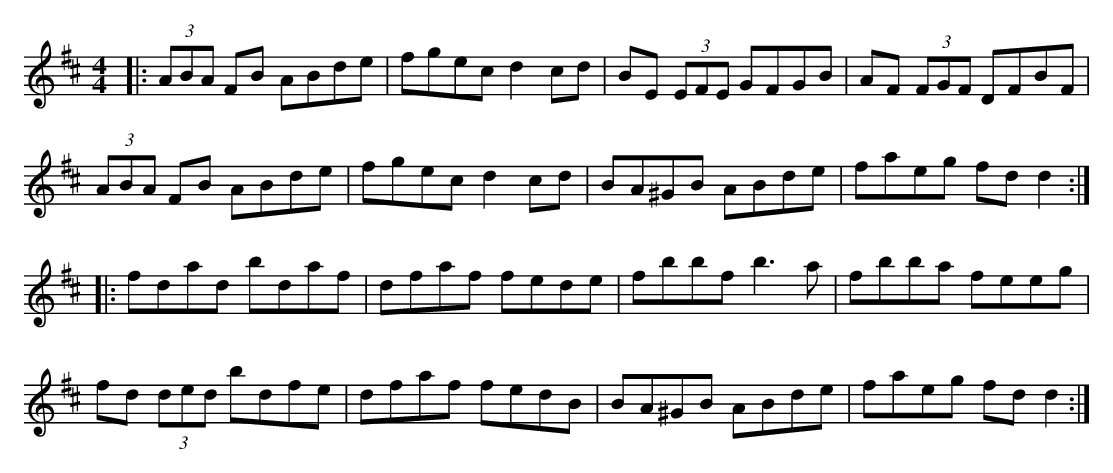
X:1
M:4/4
K:D
|:(3ABA FB ABde|fgec d2cd|BE (3EFE GFGB|AF (3FGF DFBF|
(3ABA FB ABde|fgec d2cd|BA^GB ABde|faeg fdd2:|
|:fdad bdaf|dfaf fede|fbbf b3a|fbba feeg|
fd (3ded bdfe|dfaf fedB|BA^GB ABde|faeg fdd2:|
